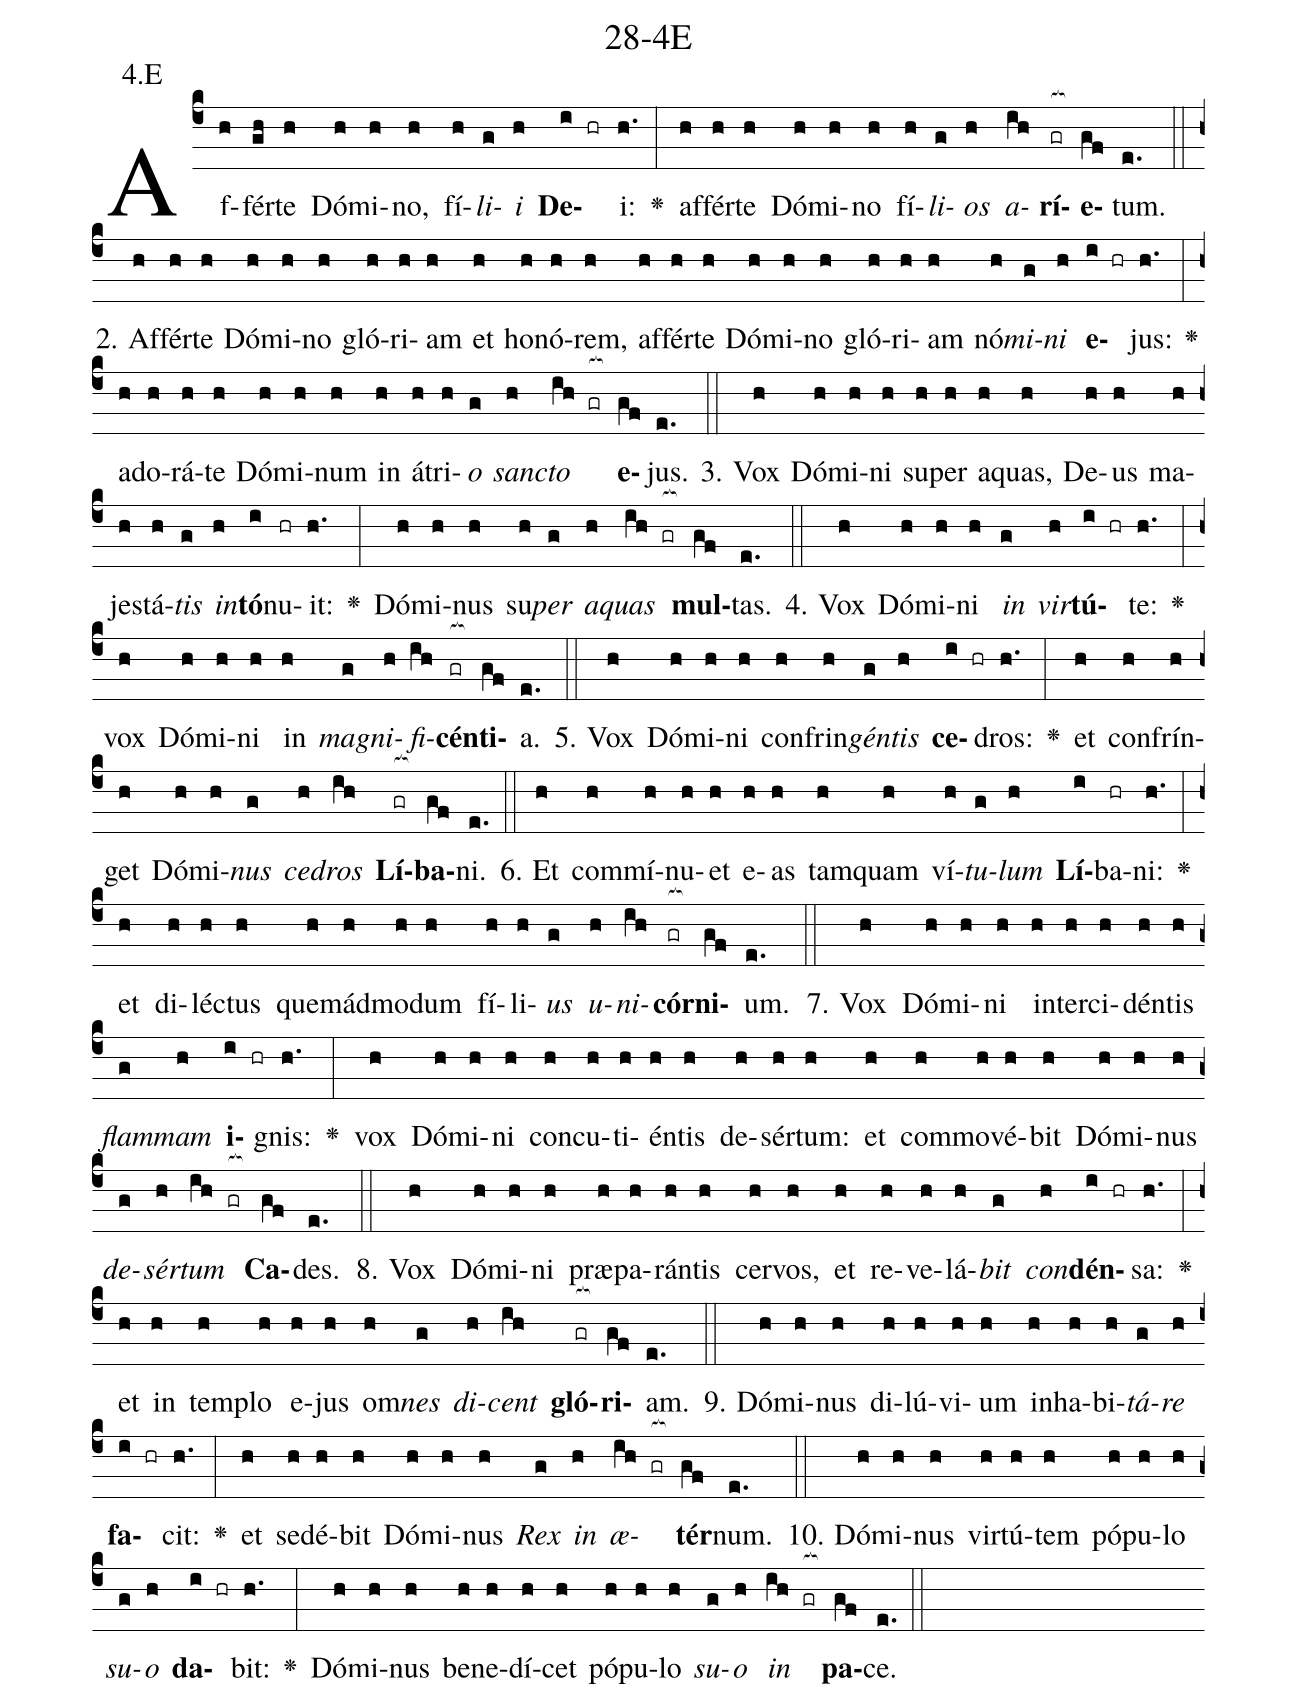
name: 28-4E;
annotation: 4.E;
%%
(c4)Af(h)fér(gh)te(h) Dó(h)mi(h)no,(h) fí(h)<i>li</i>(g)<i>i</i>(h) <b>De</b>(i hr)i:(h.) <v>\greheightstar</v>(:) af(h)fér(h)te(h) Dó(h)mi(h)no(h) fí(h)<i>li</i>(g)<i>os</i>(h) <i>a</i>(ih)<b>rí</b>(gr[ocb:1{])<b>e</b>(gf[ocb:0}])tum.(e.) (::)
2. Af(h)fér(h)te(h) Dó(h)mi(h)no(h) gló(h)ri(h)am(h) et(h) ho(h)nó(h)rem,(h) af(h)fér(h)te(h) Dó(h)mi(h)no(h) gló(h)ri(h)am(h) nó(h)<i>mi</i>(g)<i>ni</i>(h) <b>e</b>(i hr)jus:(h.) <v>\greheightstar</v>(:) ad(h)o(h)rá(h)te(h) Dó(h)mi(h)num(h) in(h) á(h)tri(h)<i>o</i>(g) <i>sanc</i>(h)<i>to</i>(ih gr[ocb:1{]) <b>e</b>(gf[ocb:0}])jus.(e.) (::)
3. Vox(h) Dó(h)mi(h)ni(h) su(h)per(h) a(h)quas,(h) De(h)us(h) ma(h)jes(h)tá(h)<i>tis</i>(g) <i>in</i>(h)<b>tó</b>(i)nu(hr)it:(h.) <v>\greheightstar</v>(:) Dó(h)mi(h)nus(h) su(h)<i>per</i>(g) <i>a</i>(h)<i>quas</i>(ih gr[ocb:1{]) <b>mul</b>(gf[ocb:0}])tas.(e.) (::)
4. Vox(h) Dó(h)mi(h)ni(h) <i>in</i>(g) <i>vir</i>(h)<b>tú</b>(i hr)te:(h.) <v>\greheightstar</v>(:) vox(h) Dó(h)mi(h)ni(h) in(h) <i>ma</i>(g)<i>gni</i>(h)<i>fi</i>(ih)<b>cén</b>(gr[ocb:1{])<b>ti</b>(gf[ocb:0}])a.(e.) (::)
5. Vox(h) Dó(h)mi(h)ni(h) con(h)frin(h)<i>gén</i>(g)<i>tis</i>(h) <b>ce</b>(i hr)dros:(h.) <v>\greheightstar</v>(:) et(h) con(h)frín(h)get(h) Dó(h)mi(h)<i>nus</i>(g) <i>ce</i>(h)<i>dros</i>(ih) <b>Lí</b>(gr[ocb:1{])<b>ba</b>(gf[ocb:0}])ni.(e.) (::)
6. Et(h) com(h)mí(h)nu(h)et(h) e(h)as(h) tam(h)quam(h) ví(h)<i>tu</i>(g)<i>lum</i>(h) <b>Lí</b>(i)ba(hr)ni:(h.) <v>\greheightstar</v>(:) et(h) di(h)léc(h)tus(h) quem(h)ád(h)mo(h)dum(h) fí(h)li(h)<i>us</i>(g) <i>u</i>(h)<i>ni</i>(ih)<b>cór</b>(gr[ocb:1{])<b>ni</b>(gf[ocb:0}])um.(e.) (::)
7. Vox(h) Dó(h)mi(h)ni(h) in(h)ter(h)ci(h)dén(h)tis(h) <i>flam</i>(g)<i>mam</i>(h) <b>i</b>(i hr)gnis:(h.) <v>\greheightstar</v>(:) vox(h) Dó(h)mi(h)ni(h) con(h)cu(h)ti(h)én(h)tis(h) de(h)sér(h)tum:(h) et(h) com(h)mo(h)vé(h)bit(h) Dó(h)mi(h)nus(h) <i>de</i>(g)<i>sér</i>(h)<i>tum</i>(ih gr[ocb:1{]) <b>Ca</b>(gf[ocb:0}])des.(e.) (::)
8. Vox(h) Dó(h)mi(h)ni(h) præ(h)pa(h)rán(h)tis(h) cer(h)vos,(h) et(h) re(h)ve(h)lá(h)<i>bit</i>(g) <i>con</i>(h)<b>dén</b>(i hr)sa:(h.) <v>\greheightstar</v>(:) et(h) in(h) tem(h)plo(h) e(h)jus(h) om(h)<i>nes</i>(g) <i>di</i>(h)<i>cent</i>(ih) <b>gló</b>(gr[ocb:1{])<b>ri</b>(gf[ocb:0}])am.(e.) (::)
9. Dó(h)mi(h)nus(h) di(h)lú(h)vi(h)um(h) in(h)ha(h)bi(h)<i>tá</i>(g)<i>re</i>(h) <b>fa</b>(i hr)cit:(h.) <v>\greheightstar</v>(:) et(h) se(h)dé(h)bit(h) Dó(h)mi(h)nus(h) <i>Rex</i>(g) <i>in</i>(h) <i>æ</i>(ih gr[ocb:1{])<b>tér</b>(gf[ocb:0}])num.(e.) (::)
10. Dó(h)mi(h)nus(h) vir(h)tú(h)tem(h) pó(h)pu(h)lo(h) <i>su</i>(g)<i>o</i>(h) <b>da</b>(i hr)bit:(h.) <v>\greheightstar</v>(:) Dó(h)mi(h)nus(h) be(h)ne(h)dí(h)cet(h) pó(h)pu(h)lo(h) <i>su</i>(g)<i>o</i>(h) <i>in</i>(ih gr[ocb:1{]) <b>pa</b>(gf[ocb:0}])ce.(e.) (::)
